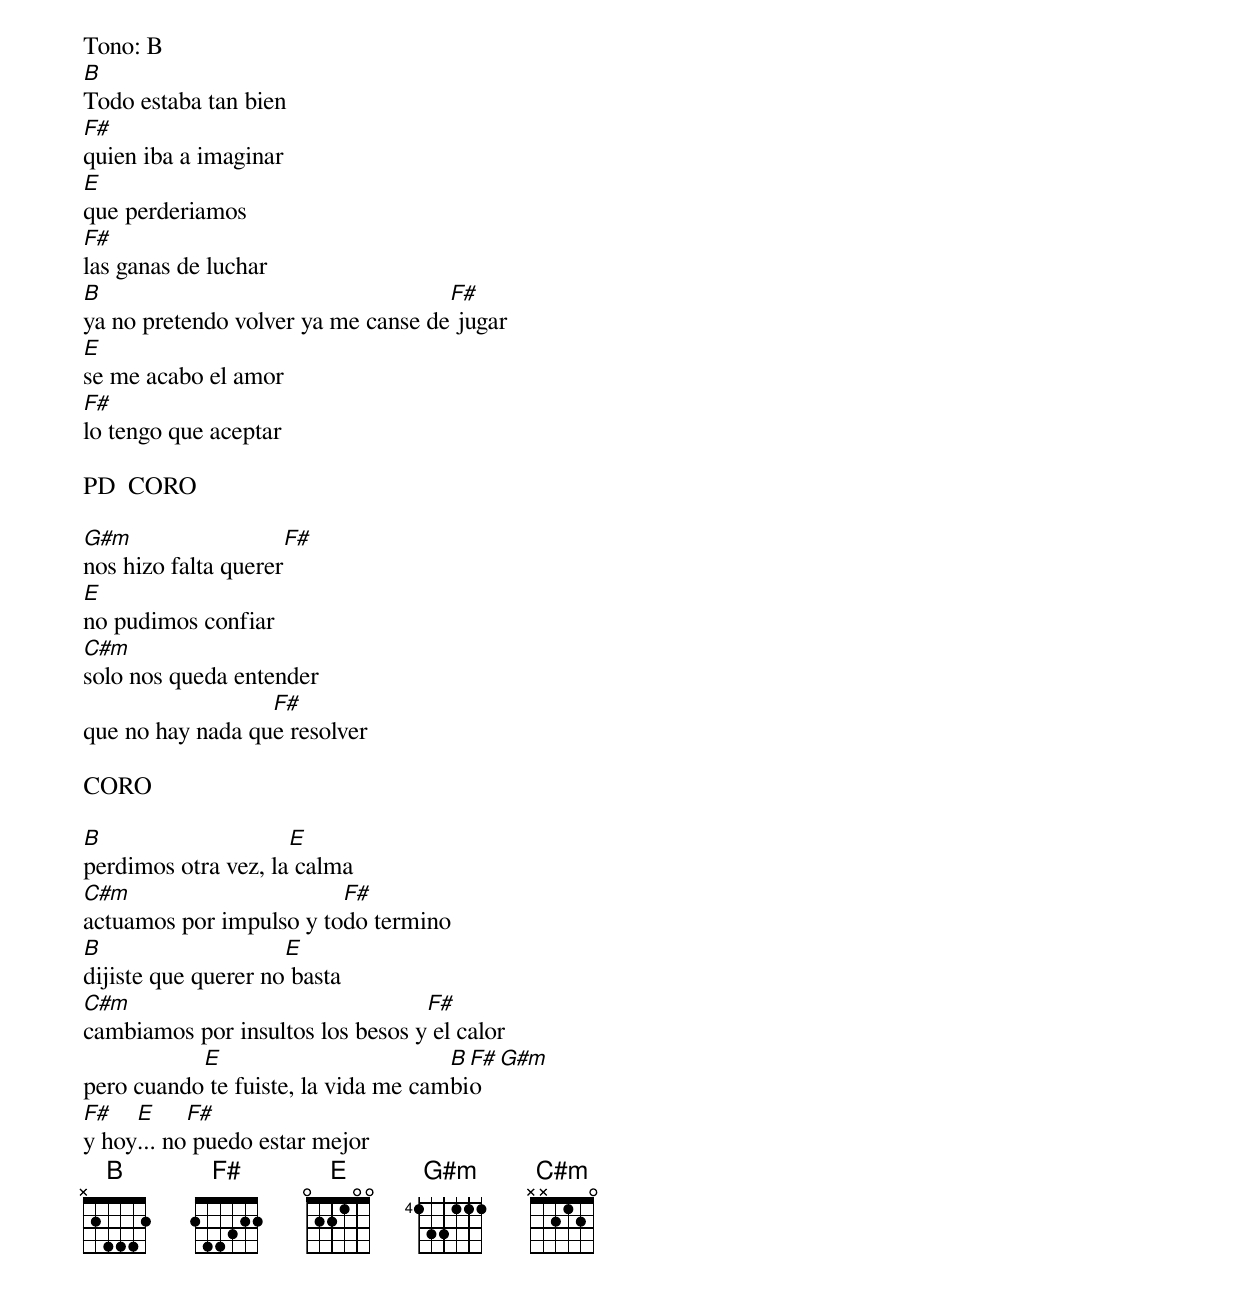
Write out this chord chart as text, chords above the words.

Tono: B
B
Todo estaba tan bien
F#
quien iba a imaginar
E
que perderiamos
F#
las ganas de luchar
B                                   F#
ya no pretendo volver ya me canse de jugar
E
se me acabo el amor
F#
lo tengo que aceptar

PD  CORO

G#m                   F#
nos hizo falta querer
E
no pudimos confiar
C#m
solo nos queda entender
                  F#
que no hay nada que resolver

CORO

B                    E
perdimos otra vez, la calma
C#m                      F#
actuamos por impulso y todo termino
B                    E
dijiste que querer no basta
C#m                               F#
cambiamos por insultos los besos y el calor
           E                         B F# G#m
pero cuando te fuiste, la vida me cambio
F#   E     F#
y hoy... no puedo estar mejor
